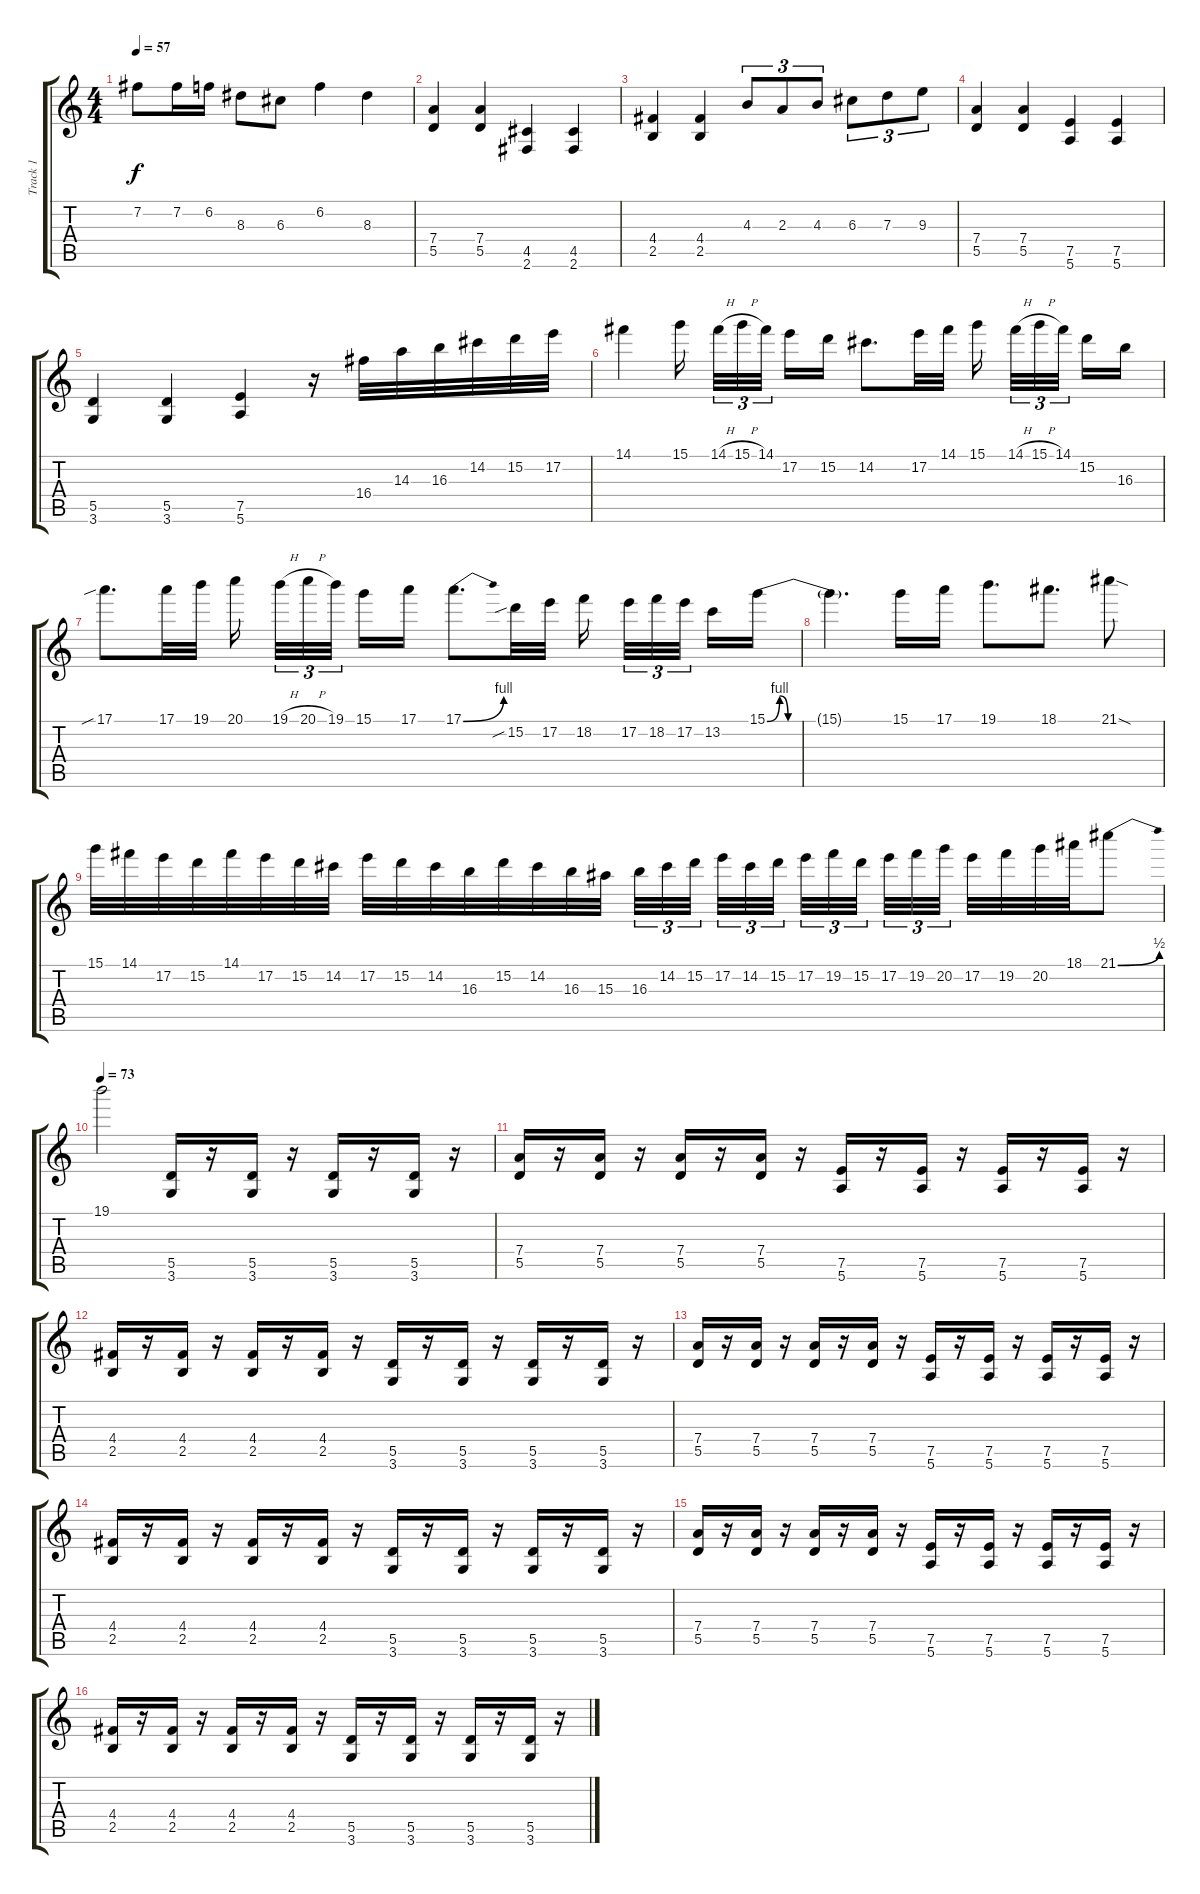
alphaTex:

\track ("Track 1" "Track 1") {instrument electricguitarjazz}
\staff {score tabs}
\tuning (E4 B3 G3 D3 A2 E2) {hide}
\ts (4 4)
\tempo 57
\clef g2
\ks c
7.2.8{dy f} 7.2.16 6.2.16 8.3.8 6.3.8 6.2.4 8.3.4 |
(7.4 5.5).4 (7.4 5.5).4 (4.5 2.6).4 (4.5 2.6).4 |
(4.4 2.5).4 (4.4 2.5).4 4.3.8{tu (3 2)} 2.3.8{tu (3 2)} 4.3.8{tu (3 2)} 6.3.8{tu (3 2)} 7.3.8{tu (3 2)} 9.3.8{tu (3 2)} |
(7.4 5.5).4 (7.4 5.5).4 (7.5 5.6).4 (7.5 5.6).4 |
(5.5 3.6).4 (5.5 3.6).4 (7.5 5.6).4 r.16 16.4.32 14.3.32 16.3.32 14.2.32 15.2.32 17.2.32 |
14.1.4 15.1.16{beam splitsecondary} 14.1{h}.32{tu (3 2)} 15.1{h}.32{tu (3 2)} 14.1.32{tu (3 2) beam splitsecondary} 17.2.16 15.2.16 14.2.8{d} 17.2.32 14.1.32 15.1.16{beam splitsecondary} 14.1{h}.32{tu (3 2)} 15.1{h}.32{tu (3 2)} 14.1.32{tu (3 2) beam splitsecondary} 15.2.16 16.3.16 |
17.1{sib}.8{d} 17.1.32 19.1.32 20.1.16{beam splitsecondary} 19.1{h}.32{tu (3 2)} 20.1{h}.32{tu (3 2)} 19.1.32{tu (3 2) beam splitsecondary} 15.1.16 17.1.16 17.1{be (bend 0 0 60 4)}.8{d} 15.2{sib}.32 17.2.32 18.2.16{beam splitsecondary} 17.2.32{tu (3 2)} 18.2.32{tu (3 2)} 17.2.32{tu (3 2) beam splitsecondary} 13.2.16 15.1{be (custom 0 0 6 4 10 0 16 0 20 0 30 0 60 0)}.16 |
15.1{t}.4{d} 15.1.16 17.1.16 19.1.8{d} 18.1.8{d} 21.1{sod}.8 |
15.1.32 14.1.32 17.2.32 15.2.32 14.1.32 17.2.32 15.2.32 14.2.32 17.2.32 15.2.32 14.2.32 16.3.32 15.2.32 14.2.32 16.3.32 15.3.32 16.3.32{tu (3 2)} 14.2.32{tu (3 2)} 15.2.32{tu (3 2) beam splitsecondary} 17.2.32{tu (3 2)} 14.2.32{tu (3 2)} 15.2.32{tu (3 2) beam splitsecondary} 17.2.32{tu (3 2)} 19.2.32{tu (3 2)} 15.2.32{tu (3 2) beam splitsecondary} 17.2.32{tu (3 2)} 19.2.32{tu (3 2)} 20.2.32{tu (3 2)} 17.2.32 19.2.32 20.2.32 18.1.32 21.1{be (bend 0 0 60 2)}.8 |
\tempo 73
19.1.2 (5.5 3.6).16 r.16 (5.5 3.6).16 r.16 (5.5 3.6).16 r.16 (5.5 3.6).16 r.16 |
(7.4 5.5).16 r.16 (7.4 5.5).16 r.16 (7.4 5.5).16 r.16 (7.4 5.5).16 r.16 (7.5 5.6).16 r.16 (7.5 5.6).16 r.16 (7.5 5.6).16 r.16 (7.5 5.6).16 r.16 |
(4.4 2.5).16 r.16 (4.4 2.5).16 r.16 (4.4 2.5).16 r.16 (4.4 2.5).16 r.16 (5.5 3.6).16 r.16 (5.5 3.6).16 r.16 (5.5 3.6).16 r.16 (5.5 3.6).16 r.16 |
(7.4 5.5).16 r.16 (7.4 5.5).16 r.16 (7.4 5.5).16 r.16 (7.4 5.5).16 r.16 (7.5 5.6).16 r.16 (7.5 5.6).16 r.16 (7.5 5.6).16 r.16 (7.5 5.6).16 r.16 |
(4.4 2.5).16 r.16 (4.4 2.5).16 r.16 (4.4 2.5).16 r.16 (4.4 2.5).16 r.16 (5.5 3.6).16 r.16 (5.5 3.6).16 r.16 (5.5 3.6).16 r.16 (5.5 3.6).16 r.16 |
(7.4 5.5).16 r.16 (7.4 5.5).16 r.16 (7.4 5.5).16 r.16 (7.4 5.5).16 r.16 (7.5 5.6).16 r.16 (7.5 5.6).16 r.16 (7.5 5.6).16 r.16 (7.5 5.6).16 r.16 |
(4.4 2.5).16 r.16 (4.4 2.5).16 r.16 (4.4 2.5).16 r.16 (4.4 2.5).16 r.16 (5.5 3.6).16 r.16 (5.5 3.6).16 r.16 (5.5 3.6).16 r.16 (5.5 3.6).16 r.16
